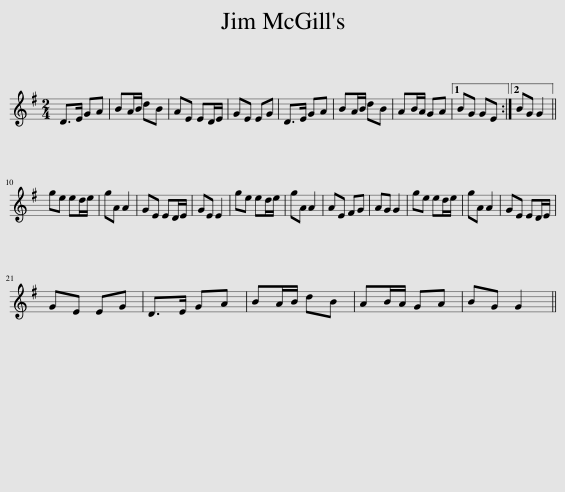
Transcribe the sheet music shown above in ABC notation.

X:1
L:1/8
M:2/4
I:linebreak $
K:G
V:1 treble
V:1
 D>E GA | BA/B/ dB | AE ED/E/ | GE EG | D>E GA | %5
 BA/B/ dB | AB/A/ GA |1 BG GE :|2 BG G2 ||$ ge ed/e/ | %10
 gA A2 | GE ED/E/ | GE E2 | ge ed/e/ | gA A2 | %15
 AE FG | AG G2 | ge ed/e/ | gA A2 | GE ED/E/ |$ %20
 GE EG | D>E GA | BA/B/ dB | AB/A/ GA | BG G2 || %25
